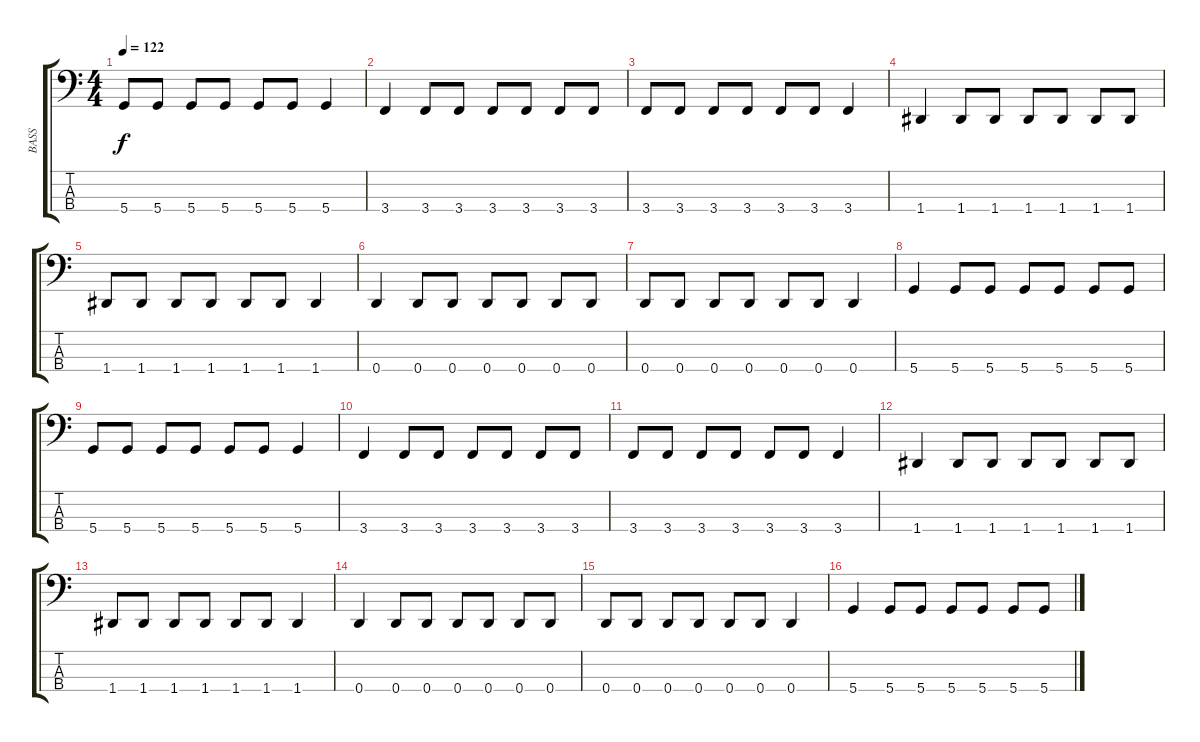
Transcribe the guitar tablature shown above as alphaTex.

\track ("BASS" "BASS") {instrument electricbassfinger}
\staff {score tabs}
\tuning (F2 C2 G1 D1) {hide}
\ts (4 4)
\tempo 122
\clef f4
\ks c
5.4.8{dy f} 5.4.8 5.4.8 5.4.8 5.4.8 5.4.8 5.4.4 |
3.4.4 3.4.8 3.4.8 3.4.8 3.4.8 3.4.8 3.4.8 |
3.4.8 3.4.8 3.4.8 3.4.8 3.4.8 3.4.8 3.4.4 |
1.4.4 1.4.8 1.4.8 1.4.8 1.4.8 1.4.8 1.4.8 |
1.4.8 1.4.8 1.4.8 1.4.8 1.4.8 1.4.8 1.4.4 |
0.4.4 0.4.8 0.4.8 0.4.8 0.4.8 0.4.8 0.4.8 |
0.4.8 0.4.8 0.4.8 0.4.8 0.4.8 0.4.8 0.4.4 |
5.4.4 5.4.8 5.4.8 5.4.8 5.4.8 5.4.8 5.4.8 |
5.4.8 5.4.8 5.4.8 5.4.8 5.4.8 5.4.8 5.4.4 |
3.4.4 3.4.8 3.4.8 3.4.8 3.4.8 3.4.8 3.4.8 |
3.4.8 3.4.8 3.4.8 3.4.8 3.4.8 3.4.8 3.4.4 |
1.4.4 1.4.8 1.4.8 1.4.8 1.4.8 1.4.8 1.4.8 |
1.4.8 1.4.8 1.4.8 1.4.8 1.4.8 1.4.8 1.4.4 |
0.4.4 0.4.8 0.4.8 0.4.8 0.4.8 0.4.8 0.4.8 |
0.4.8 0.4.8 0.4.8 0.4.8 0.4.8 0.4.8 0.4.4 |
5.4.4 5.4.8 5.4.8 5.4.8 5.4.8 5.4.8 5.4.8
